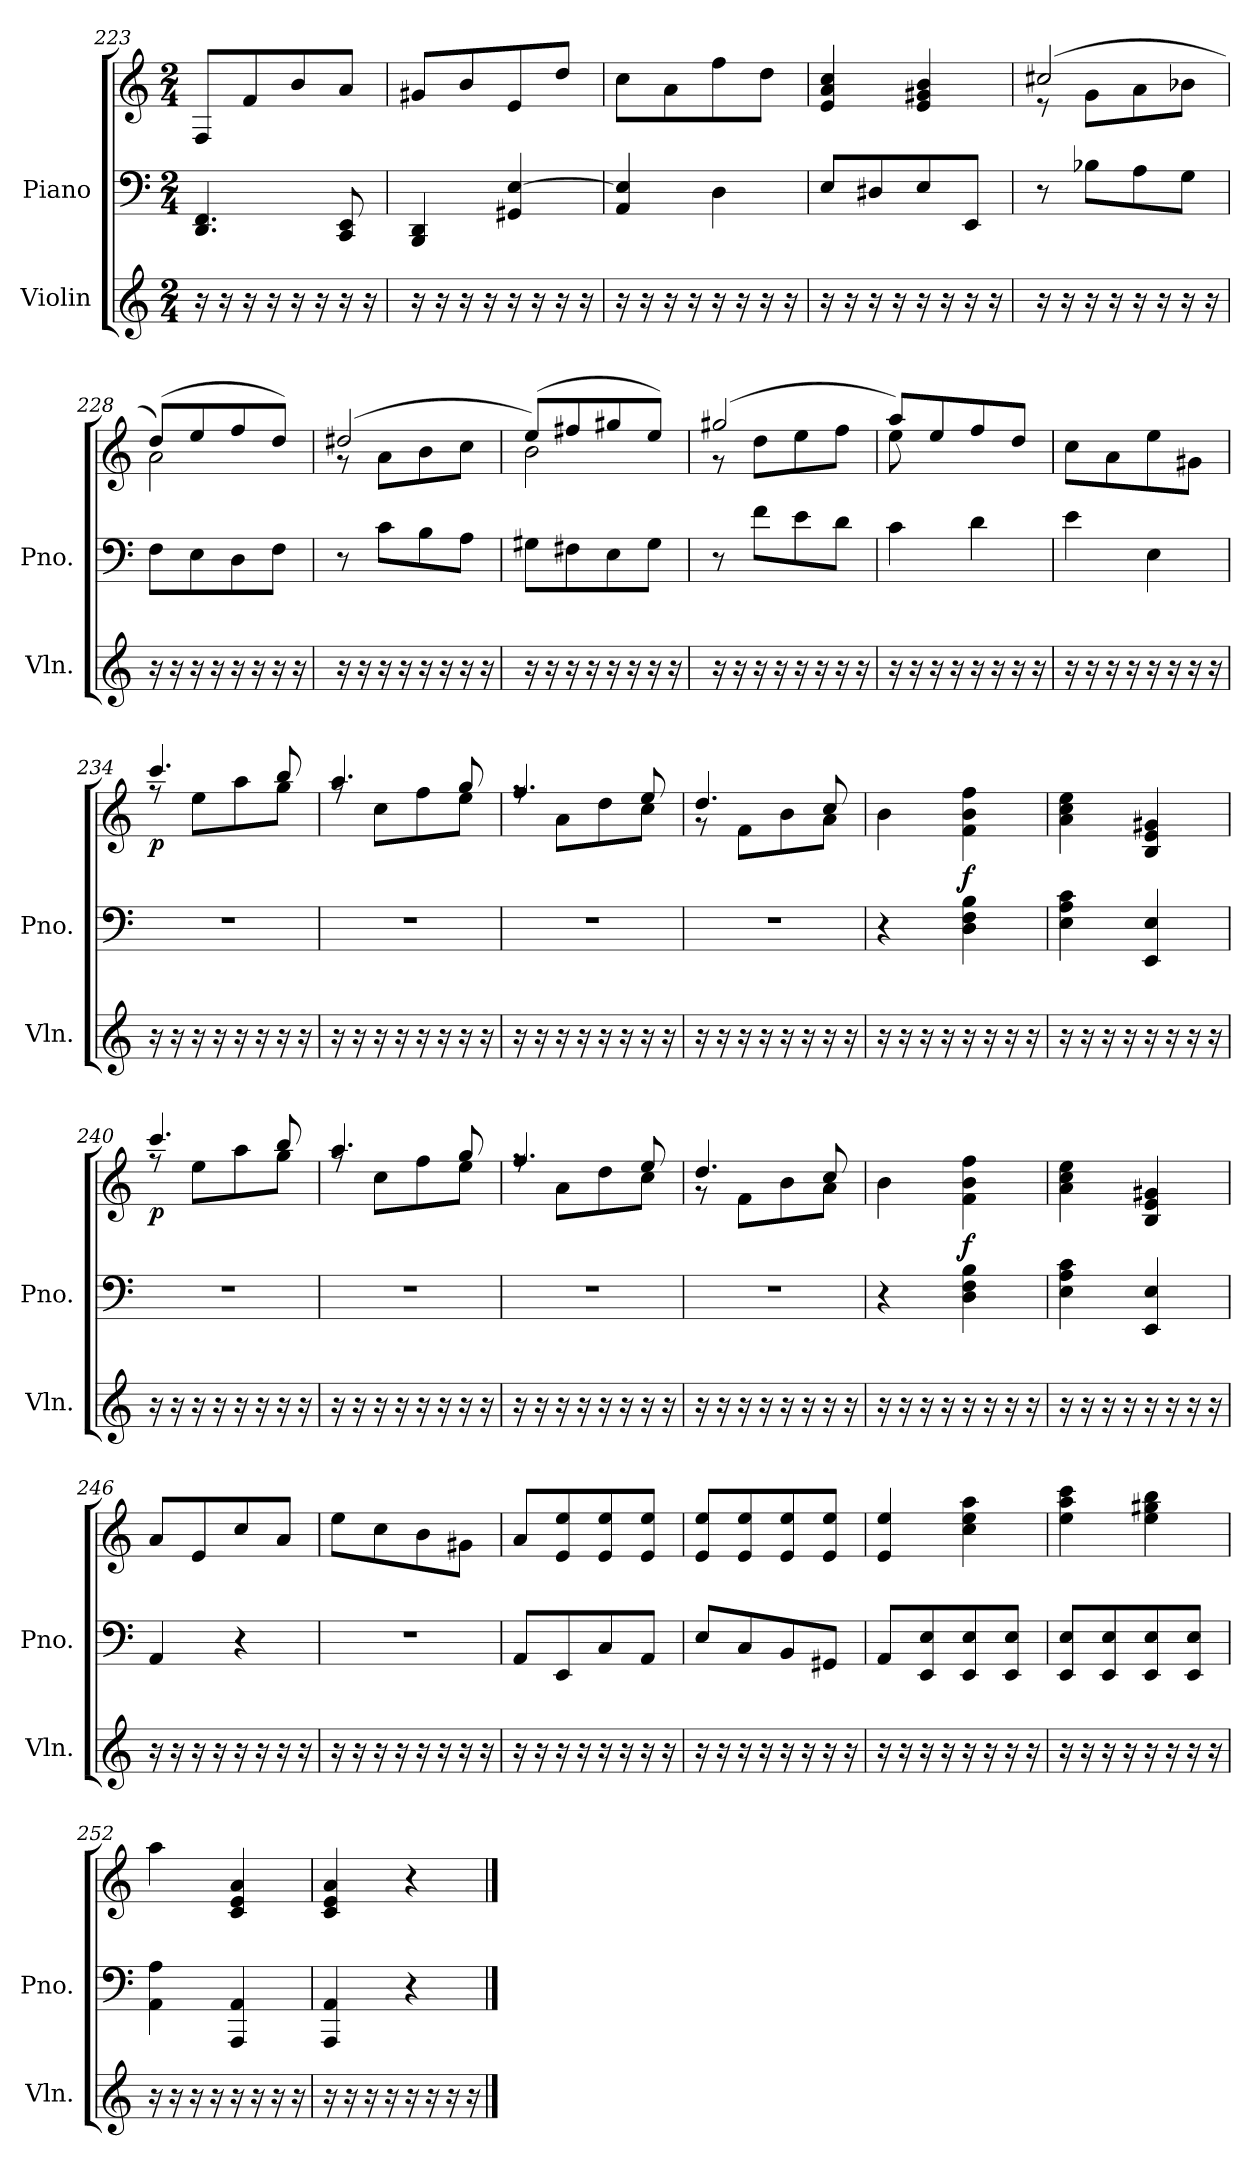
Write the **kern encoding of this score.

**kern	**kern	**kern	**dynam
*part2	*part1	*part1	*part1
*staff3	*staff2	*staff1	*staff1/2
*I"Violin	*I"Piano	*	*
*I'Vln.	*I'Pno.	*	*
*clefG2	*clefF4	*clefG2	*
*k[]	*k[]	*k[]	*
*M2/4	*M2/4	*M2/4	*
=223	=223	=223	=223
16r	4.DD/ 4.FF/	8F/L	.
16r	.	.	.
16r	.	8f/	.
16r	.	.	.
16r	.	8b/	.
16r	.	.	.
16r	8CC/ 8EE/	8a/J	.
16r	.	.	.
=224	=224	=224	=224
16r	4BBB/ 4DD/	8g#X/L	.
16r	.	.	.
16r	.	8b/	.
16r	.	.	.
16r	4GG#X/ [4E/	8e/	.
16r	.	.	.
16r	.	8dd/J	.
16r	.	.	.
!!LO:LB:g=z
=225	=225	=225	=225
16r	4AA/ 4E/]	8cc\L	.
16r	.	.	.
16r	.	8a\	.
16r	.	.	.
16r	4D\	8ff\	.
16r	.	.	.
16r	.	8dd\J	.
16r	.	.	.
=226	=226	=226	=226
16r	8E/L	4e/ 4a/ 4cc/	.
16r	.	.	.
16r	8D#X/	.	.
16r	.	.	.
16r	8E/	4e/ 4g#X/ 4b/	.
16r	.	.	.
16r	8EE/J	.	.
16r	.	.	.
=227	=227	=227	=227
*	*	*^	*
16r	8r	(>2cc#X/	8r	.
16r	.	.	.	.
16r	8B-X\L	.	8g\L	.
16r	.	.	.	.
16r	8A\	.	8a\	.
16r	.	.	.	.
16r	8G\J	.	8b-X\J	.
16r	.	.	.	.
=228	=228	=228	=228	=228
16r	8F\L	(>8dd/L)	2a\	.
16r	.	.	.	.
16r	8E\	8ee/	.	.
16r	.	.	.	.
16r	8D\	8ff/	.	.
16r	.	.	.	.
16r	8F\J	8dd/J)	.	.
16r	.	.	.	.
=229	=229	=229	=229	=229
16r	8r	(>2dd#X/	8r	.
16r	.	.	.	.
16r	8c\L	.	8a\L	.
16r	.	.	.	.
16r	8B\	.	8b\	.
16r	.	.	.	.
16r	8A\J	.	8cc\J	.
16r	.	.	.	.
=230	=230	=230	=230	=230
16r	8G#X\L	(>8ee/L)	2b\	.
16r	.	.	.	.
16r	8F#X\	8ff#X/	.	.
16r	.	.	.	.
16r	8E\	8gg#X/	.	.
16r	.	.	.	.
16r	8G#\J	8ee/J)	.	.
16r	.	.	.	.
=231	=231	=231	=231	=231
16r	8r	(>2gg#X/	8r	.
16r	.	.	.	.
16r	8f\L	.	8dd\L	.
16r	.	.	.	.
16r	8e\	.	8ee\	.
16r	.	.	.	.
16r	8d\J	.	8ff\J	.
16r	.	.	.	.
!!LO:LB:g=z	!!
=232	=232	=232	=232	=232
16r	4c\	8aa/L)	8ee\	.
16r	.	.	.	.
16r	.	8ee/	8ryy	.
16r	.	.	.	.
16r	4d\	8ff/	4ryy	.
16r	.	.	.	.
16r	.	8dd/J	.	.
16r	.	.	.	.
*	*	*v	*v	*
=233	=233	=233	=233
16r	4e\	8cc\L	.
16r	.	.	.
16r	.	8a\	.
16r	.	.	.
16r	4E\	8ee\	.
16r	.	.	.
16r	.	8g#X\J	.
16r	.	.	.
=234	=234	=234	=234
*	*	*^	*
!	!	!	!	!LO:DY:b
16r	2r	4.ccc/	8rff	p
16r	.	.	.	.
16r	.	.	8ee\L	.
16r	.	.	.	.
16r	.	.	8aa\	.
16r	.	.	.	.
16r	.	8bb/	8gg\J	.
16r	.	.	.	.
=235	=235	=235	=235	=235
16r	2r	4.aa/	8rff	.
16r	.	.	.	.
16r	.	.	8cc\L	.
16r	.	.	.	.
16r	.	.	8ff\	.
16r	.	.	.	.
16r	.	8gg/	8ee\J	.
16r	.	.	.	.
=236	=236	=236	=236	=236
16r	2r	4.ff/	8rff	.
16r	.	.	.	.
16r	.	.	8a\L	.
16r	.	.	.	.
16r	.	.	8dd\	.
16r	.	.	.	.
16r	.	8ee/	8cc\J	.
16r	.	.	.	.
=237	=237	=237	=237	=237
16r	2r	4.dd/	8r	.
16r	.	.	.	.
16r	.	.	8f\L	.
16r	.	.	.	.
16r	.	.	8b\	.
16r	.	.	.	.
16r	.	8cc/	8a\J	.
16r	.	.	.	.
*	*	*v	*v	*
=238	=238	=238	=238
16r	4r	4b\	.
16r	.	.	.
16r	.	.	.
16r	.	.	.
!	!	!	!LO:DY:a=2
16r	4D\ 4F\ 4B\	4f\ 4b\ 4ff\	f
16r	.	.	.
16r	.	.	.
16r	.	.	.
!!LO:PB:g=z
=239	=239	=239	=239
16r	4E\ 4A\ 4c\	4a\ 4cc\ 4ee\	.
16r	.	.	.
16r	.	.	.
16r	.	.	.
16r	4EE/ 4E/	4B/ 4e/ 4g#X/	.
16r	.	.	.
16r	.	.	.
16r	.	.	.
=240	=240	=240	=240
*	*	*^	*
!	!	!	!	!LO:DY:b
16r	2r	4.ccc/	8rff	p
16r	.	.	.	.
16r	.	.	8ee\L	.
16r	.	.	.	.
16r	.	.	8aa\	.
16r	.	.	.	.
16r	.	8bb/	8gg\J	.
16r	.	.	.	.
=241	=241	=241	=241	=241
16r	2r	4.aa/	8rff	.
16r	.	.	.	.
16r	.	.	8cc\L	.
16r	.	.	.	.
16r	.	.	8ff\	.
16r	.	.	.	.
16r	.	8gg/	8ee\J	.
16r	.	.	.	.
=242	=242	=242	=242	=242
16r	2r	4.ff/	8rff	.
16r	.	.	.	.
16r	.	.	8a\L	.
16r	.	.	.	.
16r	.	.	8dd\	.
16r	.	.	.	.
16r	.	8ee/	8cc\J	.
16r	.	.	.	.
=243	=243	=243	=243	=243
16r	2r	4.dd/	8r	.
16r	.	.	.	.
16r	.	.	8f\L	.
16r	.	.	.	.
16r	.	.	8b\	.
16r	.	.	.	.
16r	.	8cc/	8a\J	.
16r	.	.	.	.
*	*	*v	*v	*
=244	=244	=244	=244
16r	4r	4b\	.
16r	.	.	.
16r	.	.	.
16r	.	.	.
!	!	!	!LO:DY:a=2
16r	4D\ 4F\ 4B\	4f\ 4b\ 4ff\	f
16r	.	.	.
16r	.	.	.
16r	.	.	.
=245	=245	=245	=245
16r	4E\ 4A\ 4c\	4a\ 4cc\ 4ee\	.
16r	.	.	.
16r	.	.	.
16r	.	.	.
16r	4EE/ 4E/	4B/ 4e/ 4g#X/	.
16r	.	.	.
16r	.	.	.
16r	.	.	.
!!LO:LB:g=z
=246	=246	=246	=246
16r	4AA/	8a/L	.
16r	.	.	.
16r	.	8e/	.
16r	.	.	.
16r	4r	8cc/	.
16r	.	.	.
16r	.	8a/J	.
16r	.	.	.
=247	=247	=247	=247
16r	2r	8ee\L	.
16r	.	.	.
16r	.	8cc\	.
16r	.	.	.
16r	.	8b\	.
16r	.	.	.
16r	.	8g#X\J	.
16r	.	.	.
=248	=248	=248	=248
16r	8AA/L	8a/L	.
16r	.	.	.
16r	8EE/	8e/ 8ee/	.
16r	.	.	.
16r	8C/	8e/ 8ee/	.
16r	.	.	.
16r	8AA/J	8e/ 8ee/J	.
16r	.	.	.
=249	=249	=249	=249
16r	8E/L	8e/ 8ee/L	.
16r	.	.	.
16r	8C/	8e/ 8ee/	.
16r	.	.	.
16r	8BB/	8e/ 8ee/	.
16r	.	.	.
16r	8GG#X/J	8e/ 8ee/J	.
16r	.	.	.
=250	=250	=250	=250
16r	8AA/L	4e/ 4ee/	.
16r	.	.	.
16r	8EE/ 8E/	.	.
16r	.	.	.
16r	8EE/ 8E/	4cc\ 4ee\ 4aa\	.
16r	.	.	.
16r	8EE/ 8E/J	.	.
16r	.	.	.
=251	=251	=251	=251
16r	8EE/ 8E/L	4ee\ 4aa\ 4ccc\	.
16r	.	.	.
16r	8EE/ 8E/	.	.
16r	.	.	.
16r	8EE/ 8E/	4ee\ 4gg#X\ 4bb\	.
16r	.	.	.
16r	8EE/ 8E/J	.	.
16r	.	.	.
=252	=252	=252	=252
16r	4AA\ 4A\	4aa\	.
16r	.	.	.
16r	.	.	.
16r	.	.	.
16r	4AAA/ 4AA/	4c/ 4e/ 4a/	.
16r	.	.	.
16r	.	.	.
16r	.	.	.
!!LO:LB:g=z
=253	=253	=253	=253
16r	4AAA/ 4AA/	4c/ 4e/ 4a/	.
16r	.	.	.
16r	.	.	.
16r	.	.	.
16r	4r	4r	.
16r	.	.	.
16r	.	.	.
16r	.	.	.
==	==	==	==
*-	*-	*-	*-
